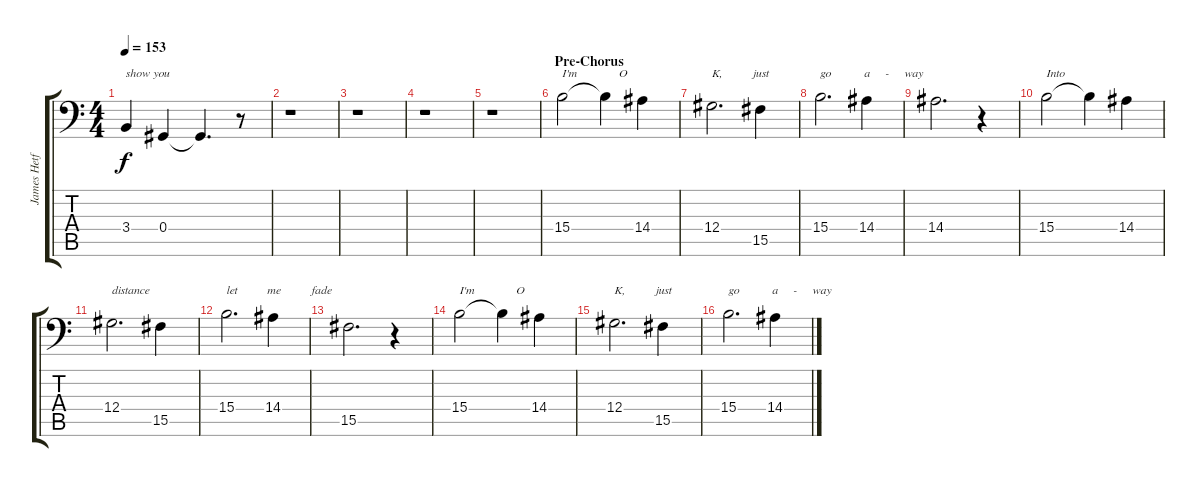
\track ("James Hetfield (Vocals)" "James Hetf") {instrument lead8bassandlead}
\staff {score tabs}
\tuning (Bb3 F3 Db3 Ab2 Eb2 Ab1) {hide}
\ts (4 4)
\tempo 153
\clef f4
\ks c
3.4.4{txt "show you" dy f} 0.4.4 0.4{t}.4{d} r.8 |
r.1 |
r.1 |
r.1 |
r.1 |
\section ("" "Pre-Chorus")
15.4.2{txt "I'm              O"} 15.4{t}.4 14.4.4 |
12.4.2{d txt "K,          just"} 15.5.4 |
15.4.2{d txt "go           a     -     way"} 14.4.4 |
14.4.2{d} r.4 |
15.4.2{txt "Into"} 15.4{t}.4 14.4.4 |
12.4.2{d txt "distance"} 15.5.4 |
15.4.2{d txt "let          me          fade"} 14.4.4 |
15.5.2{d} r.4 |
15.4.2{txt "I'm              O"} 15.4{t}.4 14.4.4 |
12.4.2{d txt "K,          just"} 15.5.4 |
15.4.2{d txt "go           a     -     way"} 14.4.4
